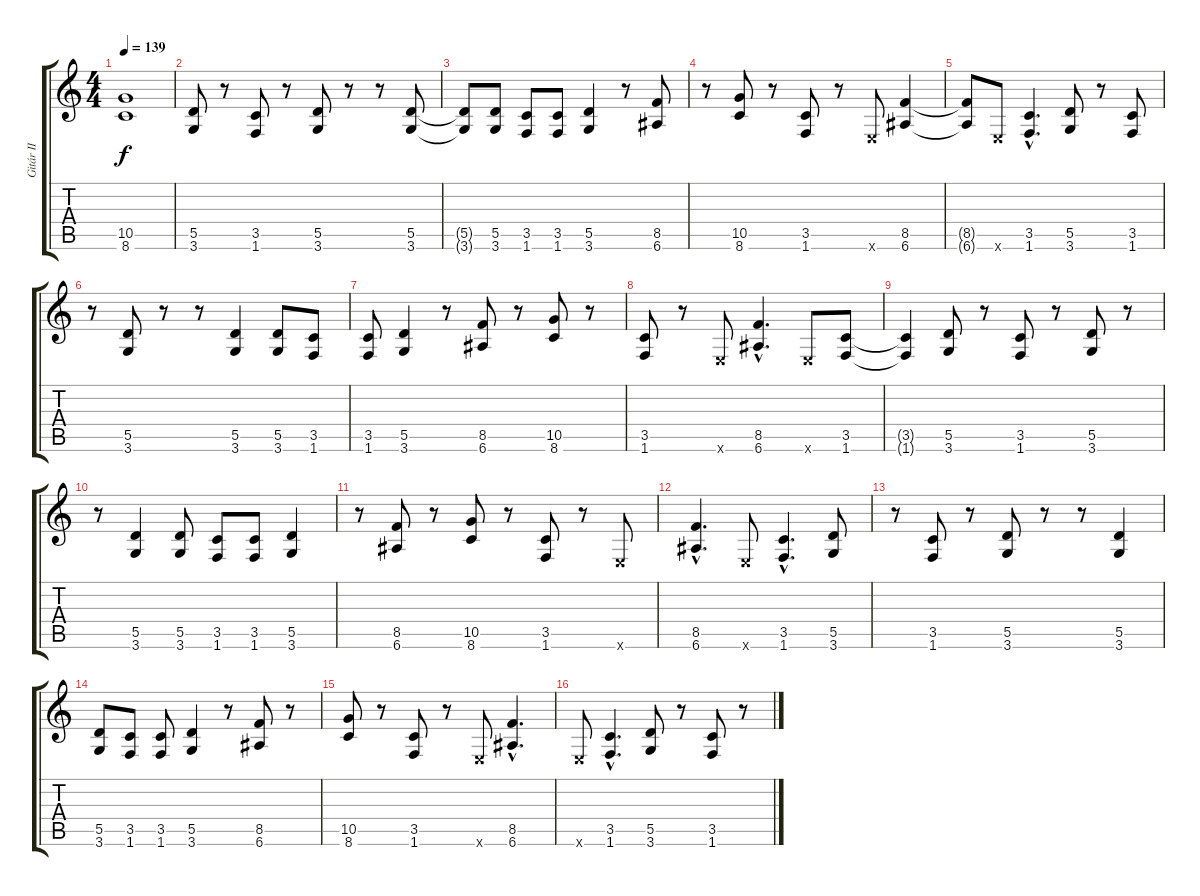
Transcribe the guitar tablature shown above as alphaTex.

\track ("Gitár II" "Gitár II") {instrument distortionguitar}
\staff {score tabs}
\tuning (E4 B3 G3 D3 A2 E2) {hide}
\ts (4 4)
\tempo 139
\clef g2
\ks c
(10.5 8.6).1{dy f} |
(5.5 3.6).8 r.8 (3.5 1.6).8 r.8 (5.5 3.6).8 r.8 r.8 (5.5 3.6).8 |
(5.5{t} 3.6{t}).8 (5.5 3.6).8 (3.5 1.6).8 (3.5 1.6).8 (5.5 3.6).4 r.8 (8.5 6.6).8 |
r.8 (10.5 8.6).8 r.8 (3.5 1.6).8 r.8 0.6{x}.8 (8.5 6.6).4 |
(8.5{t} 6.6{t}).8 0.6{x}.8 (3.5{hac} 1.6{hac}).4{d} (5.5 3.6).8 r.8 (3.5 1.6).8 |
r.8 (5.5 3.6).8 r.8 r.8 (5.5 3.6).4 (5.5 3.6).8 (3.5 1.6).8 |
(3.5 1.6).8 (5.5 3.6).4 r.8 (8.5 6.6).8 r.8 (10.5 8.6).8 r.8 |
(3.5 1.6).8 r.8 0.6{x}.8 (8.5{hac} 6.6{hac}).4{d} 0.6{x}.8 (3.5 1.6).8 |
(3.5{t} 1.6{t}).4 (5.5 3.6).8 r.8 (3.5 1.6).8 r.8 (5.5 3.6).8 r.8 |
r.8 (5.5 3.6).4 (5.5 3.6).8 (3.5 1.6).8 (3.5 1.6).8 (5.5 3.6).4 |
r.8 (8.5 6.6).8 r.8 (10.5 8.6).8 r.8 (3.5 1.6).8 r.8 0.6{x}.8 |
(8.5{hac} 6.6{hac}).4{d} 0.6{x}.8 (3.5{hac} 1.6{hac}).4{d} (5.5 3.6).8 |
r.8 (3.5 1.6).8 r.8 (5.5 3.6).8 r.8 r.8 (5.5 3.6).4 |
(5.5 3.6).8 (3.5 1.6).8 (3.5 1.6).8 (5.5 3.6).4 r.8 (8.5 6.6).8 r.8 |
(10.5 8.6).8 r.8 (3.5 1.6).8 r.8 0.6{x}.8 (8.5{hac} 6.6{hac}).4{d} |
0.6{x}.8 (3.5{hac} 1.6{hac}).4{d} (5.5 3.6).8 r.8 (3.5 1.6).8 r.8
